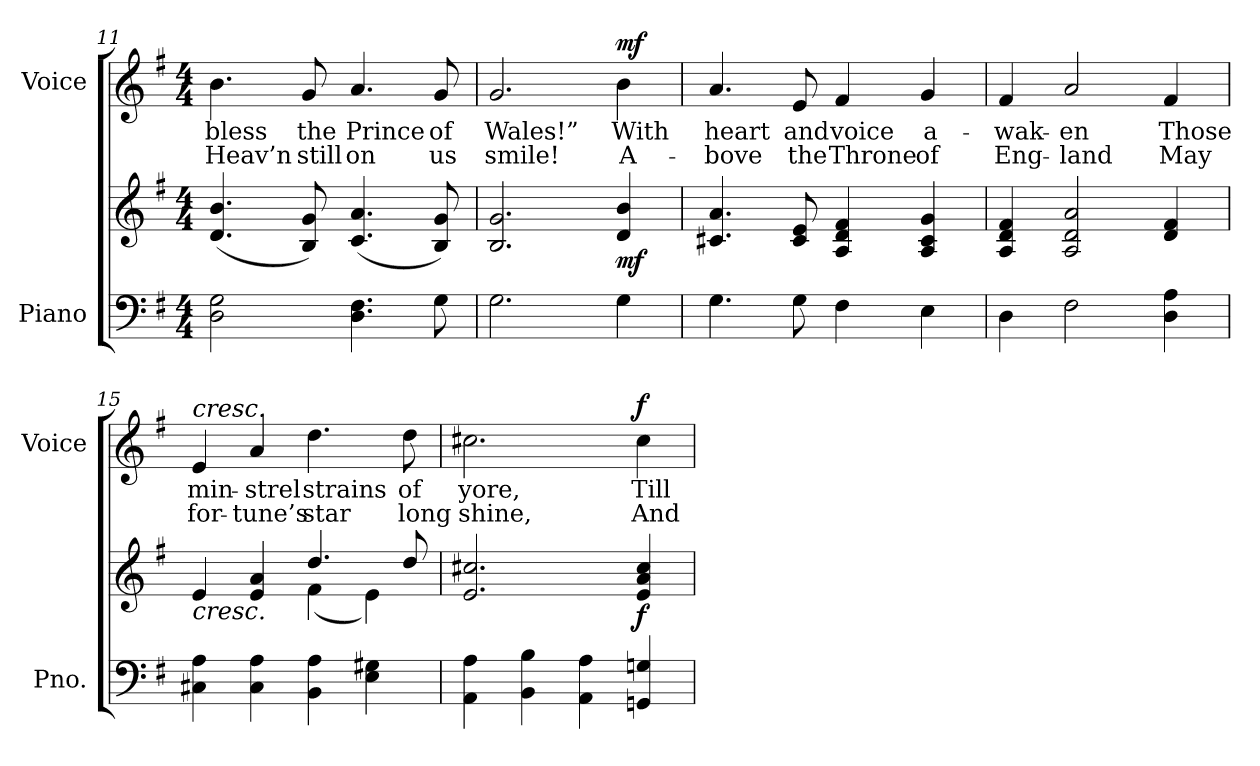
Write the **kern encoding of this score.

**kern	**kern	**dynam	**kern	**text	**text	**dynam
*part2	*part2	*part2	*part1	*part1	*part1	*part1
*staff3	*staff2	*staff2/3	*staff1	*staff1	*staff1	*staff1
*I"Piano	*	*	*I"Voice	*	*	*
*I'Pno.	*	*	*I'Voice	*	*	*
*clefF4	*clefG2	*	*clefG2	*	*	*
*k[f#]	*k[f#]	*	*k[f#]	*	*	*
*G:	*G:	*	*G:	*	*	*
*M4/4	*M4/4	*	*M4/4	*	*	*
=11	=11	=11	=11	=11	=11	=11
!	!	!	!	!LO:LY:b:color=#000000	!LO:LY:b:color=#000000	!
2Di\ 2Gi	(4.di/ 4.bi	.	4.bi\	bless	Heav’n	.
!	!	!	!	!LO:LY:b:color=#000000	!LO:LY:b:color=#000000	!
.	8Bi/ 8gi)	.	8gi/	the	still	.
!	!	!	!	!LO:LY:b:color=#000000	!LO:LY:b:color=#000000	!
4.Di\ 4.F#i	(4.ci/ 4.ai	.	4.ai/	Prince	on	.
!	!	!	!	!LO:LY:b:color=#000000	!LO:LY:b:color=#000000	!
8Gi\	8Bi/ 8gi)	.	8gi/	of	us	.
=12	=12	=12	=12	=12	=12	=12
!	!	!	!	!LO:LY:b:color=#000000	!LO:LY:b:color=#000000	!
2.Gi\	2.Bi/ 2.gi	.	2.gi/	Wales!”	smile!	.
!	!	!	!	!LO:LY:b:color=#000000	!LO:LY:b:color=#000000	!
4Gi\	4di/ 4bi	mf	4bi\	With	A-	mf
=13	=13	=13	=13	=13	=13	=13
!	!	!	!	!LO:LY:b:color=#000000	!LO:LY:b:color=#000000	!
4.Gi\	4.c#Xi/ 4.ai	.	4.ai/	heart	-bove	.
!	!	!	!	!LO:LY:b:color=#000000	!LO:LY:b:color=#000000	!
8Gi\	8c#i/ 8ei	.	8ei/	and	the	.
!	!	!	!	!LO:LY:b:color=#000000	!LO:LY:b:color=#000000	!
4F#i\	4Ai/ 4di 4f#i	.	4f#i/	voice	Throne	.
!	!	!	!	!LO:LY:b:color=#000000	!LO:LY:b:color=#000000	!
4Ei\	4Ai/ 4c#i 4gi	.	4gi/	a-	of	.
=14	=14	=14	=14	=14	=14	=14
!	!	!	!	!LO:LY:b:color=#000000	!LO:LY:b:color=#000000	!
4Di\	4Ai/ 4di 4f#i	.	4f#i/	-wak-	Eng-	.
!	!	!	!	!LO:LY:b:color=#000000	!LO:LY:b:color=#000000	!
2F#i\	2Ai/ 2di 2ai	.	2ai/	-en	-land	.
!	!	!	!	!LO:LY:b:color=#000000	!LO:LY:b:color=#000000	!
4Di\ 4Ai	4di/ 4f#i	.	4f#i/	Those	May	.
!!LO:LB:g=z
=15	=15	=15	=15	=15	=15	=15
*	*^	*	*	*	*	*
!	!	!	!	!LO:TX:a:i:t=cresc.	!	!	!
!	!LO:TX:b:i:t=cresc.	!	!	!	!	!	!
!	!	!	!	!	!LO:LY:b:color=#000000	!LO:LY:b:color=#000000	!
4C#Xi\ 4Ai	4ei/	2ryy	.	4ei/	min-	for-	.
!	!	!	!	!	!LO:LY:b:color=#000000	!LO:LY:b:color=#000000	!
4C#i\ 4Ai	4ei/ 4ai	.	.	4ai/	-strel	-tune’s	.
!	!	!	!	!	!LO:LY:b:color=#000000	!LO:LY:b:color=#000000	!
4BBi\ 4Ai	4.ddi/	(4f#i\	.	4.ddi\	strains	star	.
4Ei\ 4G#Xi	.	4ei\)	.	.	.	.	.
!	!	!	!	!	!LO:LY:b:color=#000000	!LO:LY:b:color=#000000	!
.	8ddi/	.	.	8ddi\	of	long	.
*	*v	*v	*	*	*	*	*
=16	=16	=16	=16	=16	=16	=16
!	!	!	!	!LO:LY:b:color=#000000	!LO:LY:b:color=#000000	!
4AAi\ 4Ai	2.ei/ 2.cc#Xi	.	2.cc#Xi\	yore,	shine,	.
4BBi\ 4Bi	.	.	.	.	.	.
4AAi\ 4Ai	.	.	.	.	.	.
!	!	!	!	!LO:LY:b:color=#000000	!LO:LY:b:color=#000000	!
4GGni/ 4Gni	4ei/ 4ai 4cc#i	f	4cc#i\	Till	And	f
=	=	=	=	=	=	=
*-	*-	*-	*-	*-	*-	*-
